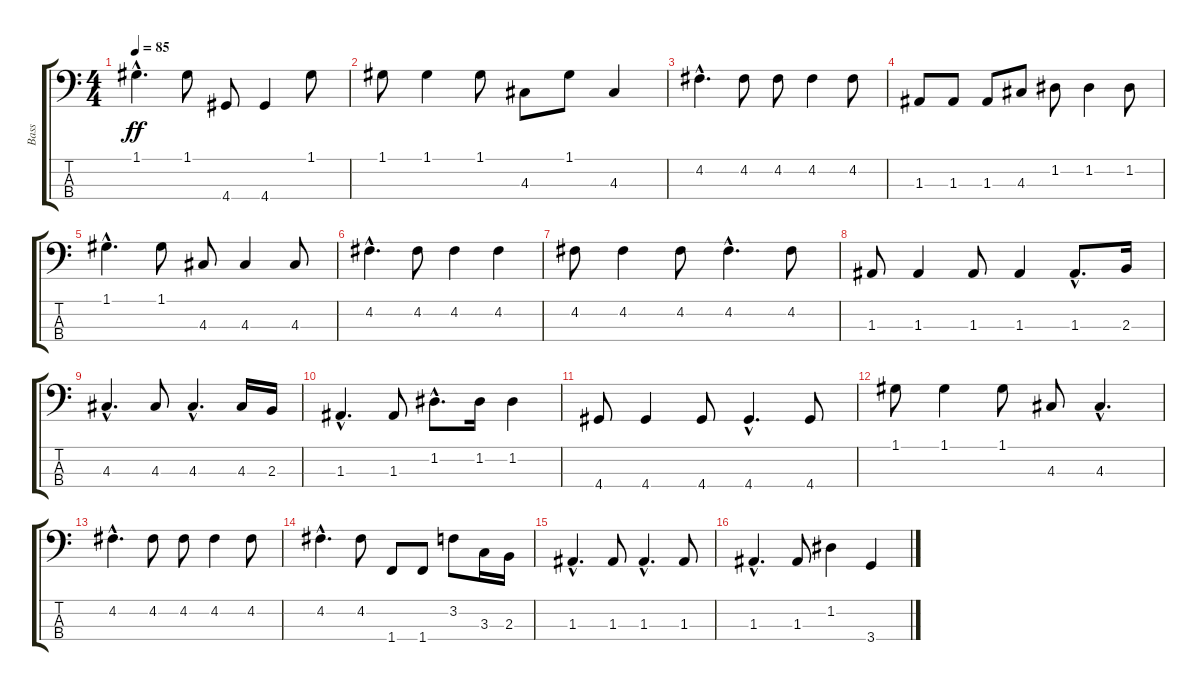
\track ("Bass" "Bass") {instrument electricbasspick}
\staff {score tabs}
\tuning (G2 D2 A1 E1) {hide}
\ts (4 4)
\tempo 85
\clef f4
\ks c
1.1{hac}.4{d dy ff} 1.1.8 4.4.8 4.4.4 1.1.8 |
1.1.8 1.1.4 1.1.8 4.3.8 1.1.8 4.3.4 |
4.2{hac}.4{d} 4.2.8 4.2.8 4.2.4 4.2.8 |
1.3.8 1.3.8 1.3.8 4.3.8 1.2.8 1.2.4 1.2.8 |
1.1{hac}.4{d} 1.1.8 4.3.8 4.3.4 4.3.8 |
4.2{hac}.4{d} 4.2.8 4.2.4 4.2.4 |
4.2.8 4.2.4 4.2.8 4.2{hac}.4{d} 4.2.8 |
1.3.8 1.3.4 1.3.8 1.3.4 1.3{hac}.8{d} 2.3.16 |
4.3{hac}.4{d} 4.3.8 4.3{hac}.4{d} 4.3.16 2.3.16 |
1.3{hac}.4{d} 1.3.8 1.2{hac}.8{d} 1.2.16 1.2.4 |
4.4.8 4.4.4 4.4.8 4.4{hac}.4{d} 4.4.8 |
1.1.8 1.1.4 1.1.8 4.3.8 4.3{hac}.4{d} |
4.2{hac}.4{d} 4.2.8 4.2.8 4.2.4 4.2.8 |
4.2{hac}.4{d} 4.2.8 1.4.8 1.4.8 3.2.8 3.3.16 2.3.16 |
1.3{hac}.4{d} 1.3.8 1.3{hac}.4{d} 1.3.8 |
1.3{hac}.4{d} 1.3.8 1.2.4 3.4.4
